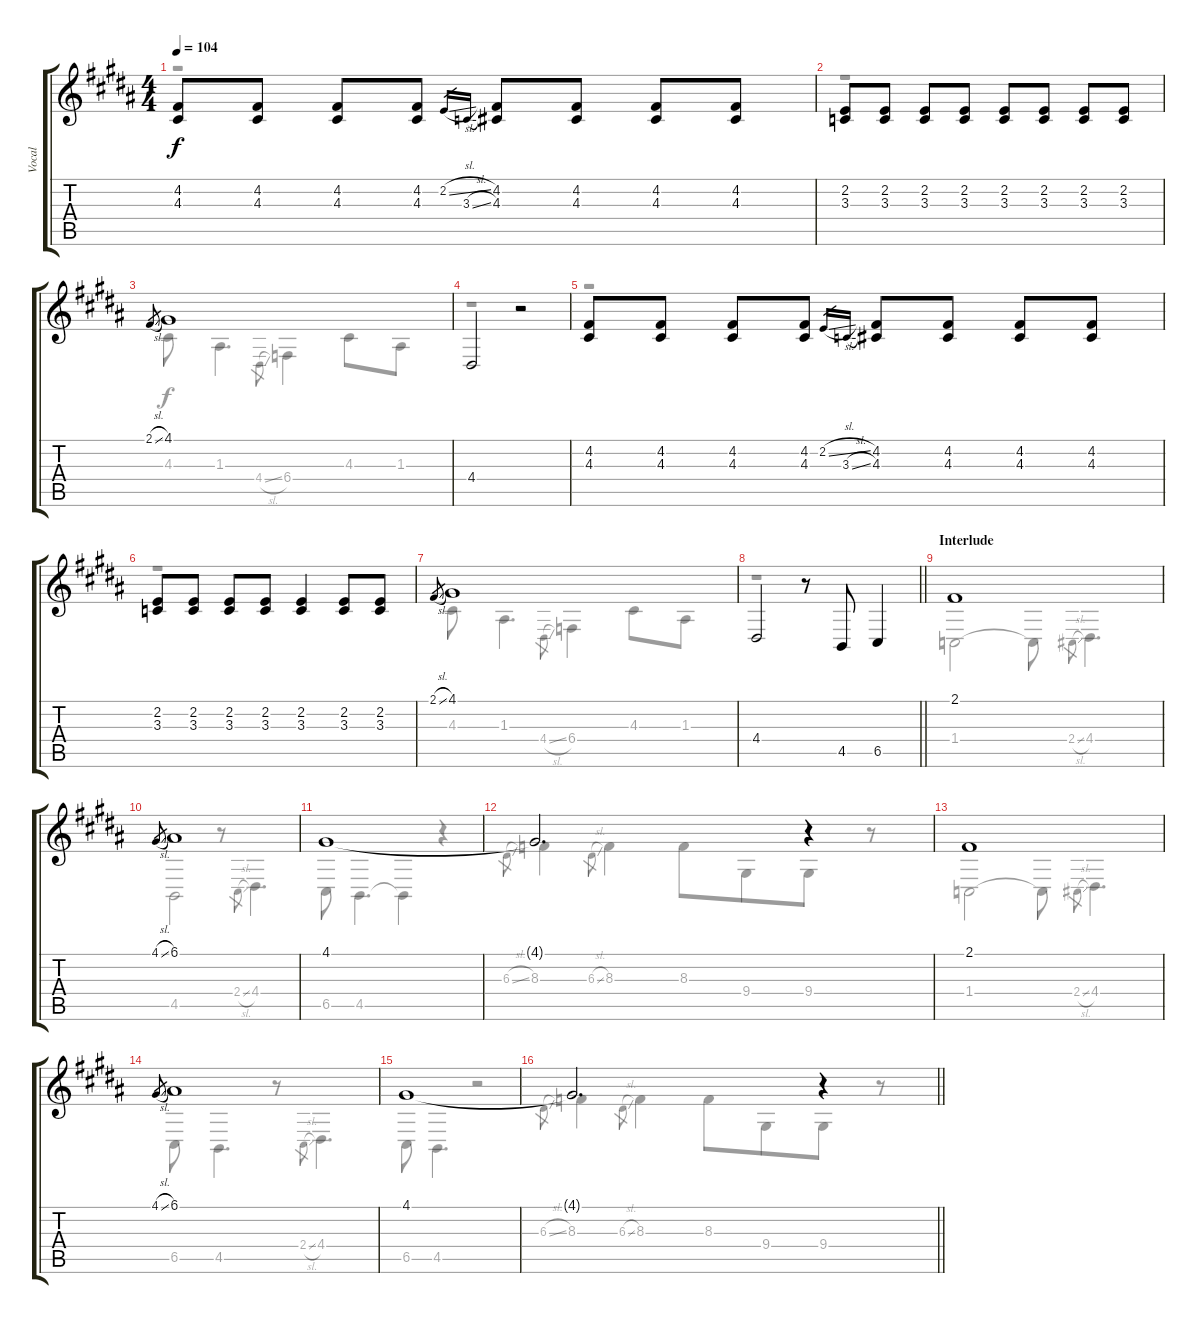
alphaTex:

\track ("Vocal" "Vocal") {instrument lead2sawtooth}
\staff {score tabs}
\tuning (E4 D4 A3 B2 G2 E2) {hide}
\voice
\ts (4 4)
\tempo 104
\clef g2
\ks b
(4.2 4.3).8{dy f} (4.2 4.3).8 (4.2 4.3).8 (4.2 4.3).8 2.2{sl}.16{gr} 3.3{sl}.16{gr} (4.2 4.3).8 (4.2 4.3).8 (4.2 4.3).8 (4.2 4.3).8 |
(2.2 3.3).8 (2.2 3.3).8 (2.2 3.3).8 (2.2 3.3).8 (2.2 3.3).8 (2.2 3.3).8 (2.2 3.3).8 (2.2 3.3).8 |
2.1{sl}.8{gr} 4.1.1 |
4.4.2 r.2 |
(4.2 4.3).8 (4.2 4.3).8 (4.2 4.3).8 (4.2 4.3).8 2.2{sl}.16{gr} 3.3{sl}.16{gr} (4.2 4.3).8 (4.2 4.3).8 (4.2 4.3).8 (4.2 4.3).8 |
(2.2 3.3).8 (2.2 3.3).8 (2.2 3.3).8 (2.2 3.3).8 (2.2 3.3).4 (2.2 3.3).8 (2.2 3.3).8 |
2.1{sl}.8{gr} 4.1.1 |
\barLineRight lightlight
4.4.2 r.8 4.5.8 6.5.4 |
\section ("" "Interlude")
2.1.1 |
4.1{sl}.8{gr} 6.1.1 |
4.1.1 |
4.1{t}.2{d} r.4 |
2.1.1 |
4.1{sl}.8{gr} 6.1.1 |
4.1.1 |
\barLineRight lightlight
4.1{t}.2{d} r.4
\voice
\clef g2
\ottava regular
\simile none
\ks b
r.1{dy f} |
r.1 |
4.3.8 1.3.4{d} 4.4{sl}.8{gr} 6.4.4 4.3.8 1.3.8 |
r.1 |
r.1 |
r.1 |
4.3.8 1.3.4{d} 4.4{sl}.8{gr} 6.4.4 4.3.8 1.3.8 |
\barLineRight lightlight
r.1 |
1.4.2 1.4{t}.8 2.4{sl}.8{gr} 4.4.4{d} |
4.5.2 r.8 2.4{sl}.8{gr} 4.4.4{d} |
6.5.8 4.5.4{d} 4.5{t}.4 r.4 |
6.3{sl}.8{gr} 8.3.4 6.3{sl}.8{gr} 8.3.4 8.3.8 9.4.8{beam merge} 9.4.8 r.8 |
1.4.2 1.4{t}.8 2.4{sl}.8{gr} 4.4.4{d} |
6.5.8 4.5.4{d} r.8 2.4{sl}.8{gr} 4.4.4{d} |
6.5.8 4.5.4{d} r.2 |
\barLineRight lightlight
6.3{sl}.8{gr} 8.3.4 6.3{sl}.8{gr} 8.3.4 8.3.8 9.4.8{beam merge} 9.4.8 r.8
